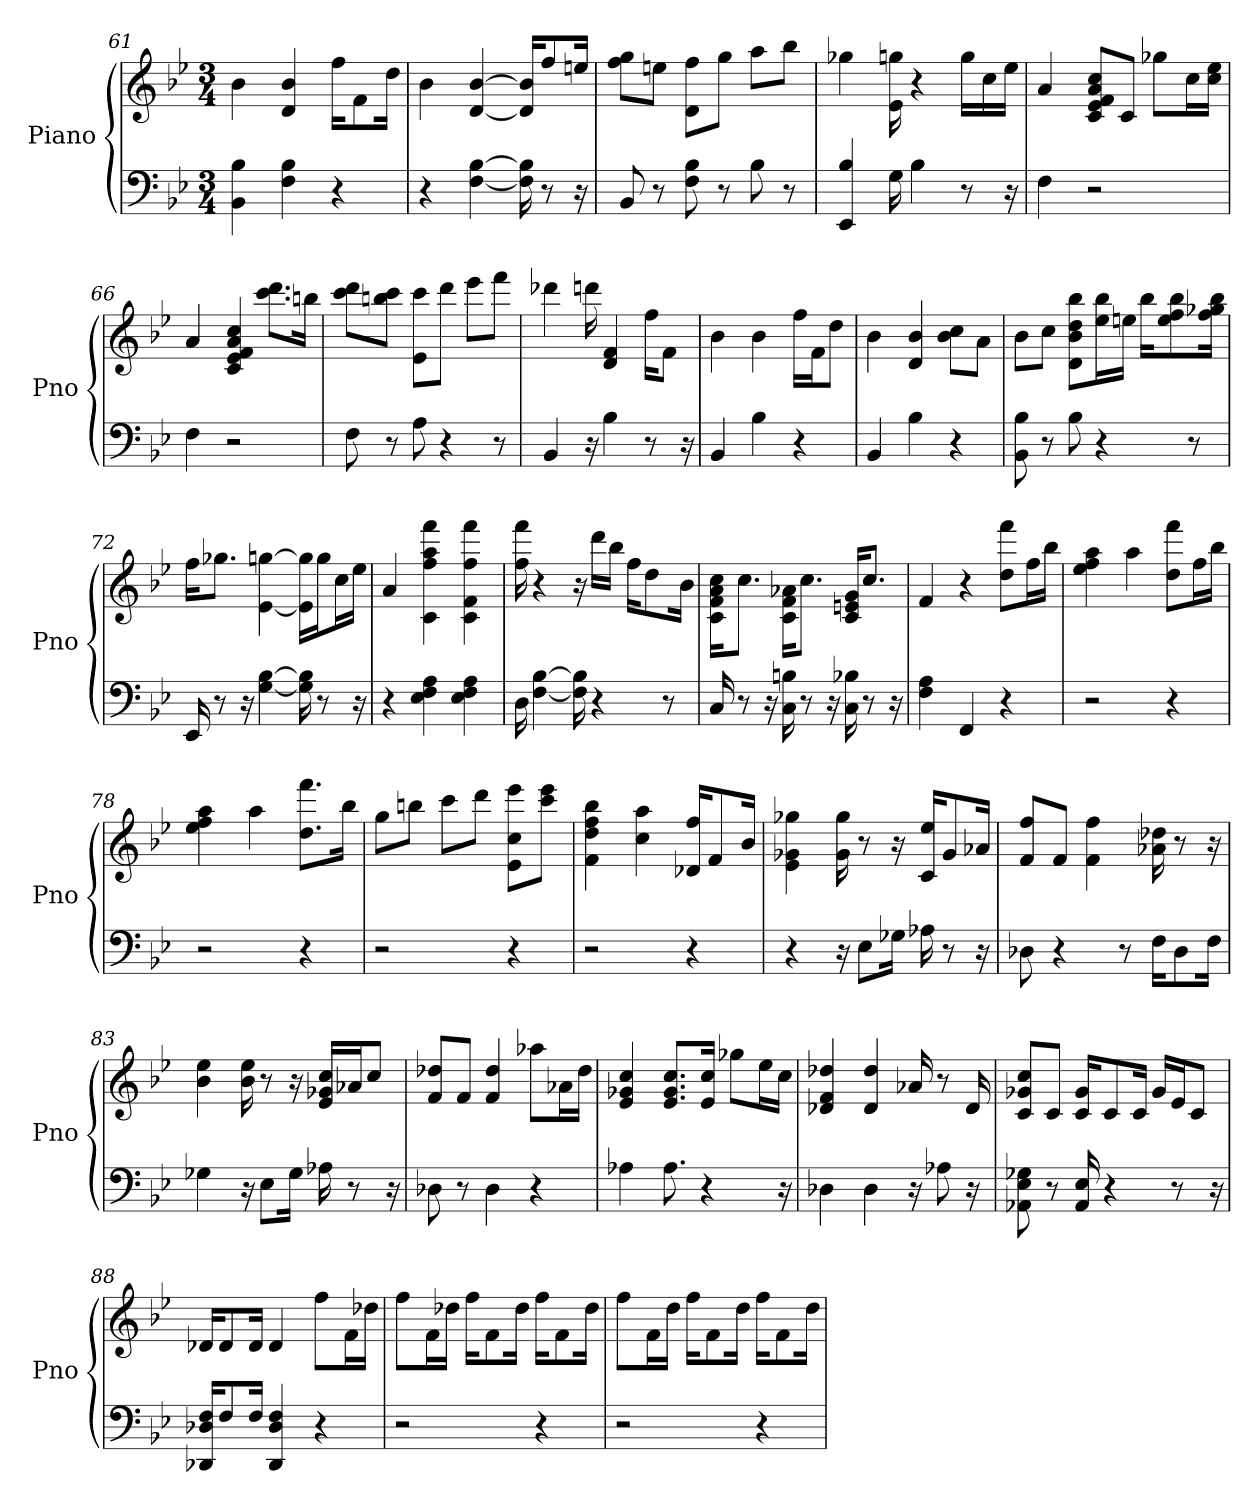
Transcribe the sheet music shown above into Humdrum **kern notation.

**kern	**kern
*part1	*part1
*staff2	*staff1
*I"Piano	*
*I'Pno	*
*clefF4	*clefG2
*k[b-e-]	*k[b-e-]
*B-:	*B-:
*M3/4	*M3/4
=61	=61
4BB- 4B-	4b-
4B- 4F	4d 4b-
4r	16ff\KL
.	8f\
.	16dd\Jk
=62	=62
4r	4b-
[4F [4B-	[4d [4b-
16F] 16B-]	16d]/ 16b-]/KL
8r	8ff/
16r	16ee/Jk
=63	=63
8BB-	8gg\ 8ff\L
8r	8ee\J
8F 8B-	8d\ 8ff\L
8r	8gg\J
8B-	8aa\L
8r	8bb-\J
=64	=64
4B- 4EE-	4gg-
16G	16gg 16e-
4B-	4r
8r	16gg\LL
.	16cc\
16r	16ee-\JJ
=65	=65
4F	4a
2r	8a/ 8e-/ 8c/ 8f/ 8cc/L
.	8c/J
.	8gg-\L
.	16cc\L
.	16ee-\ 16cc\JJ
=66	=66
4F	4a
2r	4e- 4c 4f 4a 4cc
.	8.ddd\ 8.ccc\L
.	16bb\Jk
=67	=67
8F	8ddd\ 8ccc\L
8r	8ccc\ 8bb\J
8A	8ccc\ 8e-\L
4r	8ddd\J
.	8eee-\L
8r	8fff\J
=68	=68
4BB-	4ddd-
16r	16ddd
4B-	4d 4f
8r	16ff\KL
.	8f\J
16r	.
=69	=69
4BB-	4b-
4B-	4b-
4r	16ff\LL
.	16f\J
.	8dd\J
=70	=70
4BB-	4b-
4B-	4b- 4d
4r	8cc\ 8b-\L
.	8a\J
=71	=71
8BB- 8B-	8b-\L
8r	8cc\J
8B-	8bb-\ 8b-\ 8d\ 8dd\L
4r	16ee-\ 16bb-\L
.	16ee\JJ
.	16bb-\KL
.	8ee\ 8ff\ 8bb-\
8r	.
.	16ff\ 16bb-\ 16gg-\Jk
=72	=72
16EE-	16ff\KL
8r	8.gg-\J
16r	.
[4G [4B-	[4gg [4e-
16G] 16B-]	16gg]\ 16e-]\LL
8r	16gg\J
.	16cc\L
16r	16ee-\JJ
=73	=73
4r	4a
4A 4E- 4F	4ff 4c 4fff 4aa
4E- 4F 4A	4ff 4fff 4f 4c
=74	=74
16D	16ff 16fff
[4F [4B-	4r
16F] 16B-]	16r
4r	16ddd\LL
.	16bb-\JJ
.	16ff\KL
.	8dd\
8r	.
.	16b-\Jk
=75	=75
16C	16a\ 16f\ 16cc\ 16c\KL
8r	8.cc\J
16r	.
16B 16C	16a-\ 16f\ 16c\KL
8r	8.cc\J
16r	.
16B- 16C	16e/ 16g/ 16c/KL
8r	8.cc/J
16r	.
=76	=76
4F 4A	4f
4FF	4r
4r	8dd\ 8fff\L
.	16ff\L
.	16bb-\JJ
=77	=77
2r	4ff 4ee- 4aa
.	4aa
4r	8fff\ 8dd\L
.	16ff\L
.	16bb-\JJ
=78	=78
2r	4ee- 4ff 4aa
.	4aa
4r	8.dd\ 8.fff\L
.	16bb-\Jk
=79	=79
2r	8gg\L
.	8bb\J
.	8ccc\L
.	8ddd\J
4r	8eee-\ 8e-\ 8cc\L
.	8eee-\ 8ccc\J
=80	=80
2r	4bb- 4ff 4dd 4f
.	4aa 4cc
4r	16d-/ 16ff/KL
.	8f/
.	16b-/Jk
=81	=81
4r	4g- 4gg- 4e-
16r	16g- 16gg-
8E-\L	8r
16G-\Jk	16r
16A-	16c/ 16ee-/KL
8r	8g-/
16r	16a-/Jk
=82	=82
8D-	8f/ 8ff/L
4r	8f/J
.	4f 4ff
8r	.
16F\KL	16dd- 16a-
8D-\	8r
16F\Jk	16r
=83	=83
4G-	4ee- 4b-
16r	16b- 16ee-
8E-\L	8r
16G-\Jk	16r
16A-	16e-/ 16g-/ 16cc/LL
8r	16a-/J
.	8cc/J
16r	.
=84	=84
8D-	8dd-/ 8f/L
8r	8f/J
4D-	4dd- 4f
4r	8aa-\L
.	16a-\L
.	16dd-\JJ
=85	=85
4A-	4cc 4e- 4g-
8.A-	8.g-/ 8.cc/ 8.e-/L
4r	16cc/ 16e-/Jk
.	8gg-\L
.	16ee-\L
16r	16cc\JJ
=86	=86
4D-	4dd- 4f 4d-
4D-	4dd- 4d-
16r	16a-
8A-	8r
16r	16d-
=87	=87
8G- 8AA- 8E-	8cc/ 8g-/ 8c/L
8r	8c/J
16AA- 16E-	16c/ 16g-/KL
4r	8c/
.	16c/Jk
.	16g-/LL
8r	16e-/J
.	8c/J
16r	.
=88	=88
16DD-/ 16D-/ 16F/KL	16d-/KL
8F/	8d-/
16F/Jk	16d-/Jk
4DD- 4D- 4F	4d-
4r	8ff\L
.	16f\L
.	16dd-\JJ
=89	=89
2r	8ff\L
.	16f\L
.	16dd-\JJ
.	16ff\KL
.	8f\
.	16dd-\Jk
4r	16ff\KL
.	8f\
.	16dd-\Jk
=90	=90
2r	8ff\L
.	16f\L
.	16dd\JJ
.	16ff\KL
.	8f\
.	16dd\Jk
4r	16ff\KL
.	8f\
.	16dd\Jk
=	=
*-	*-
